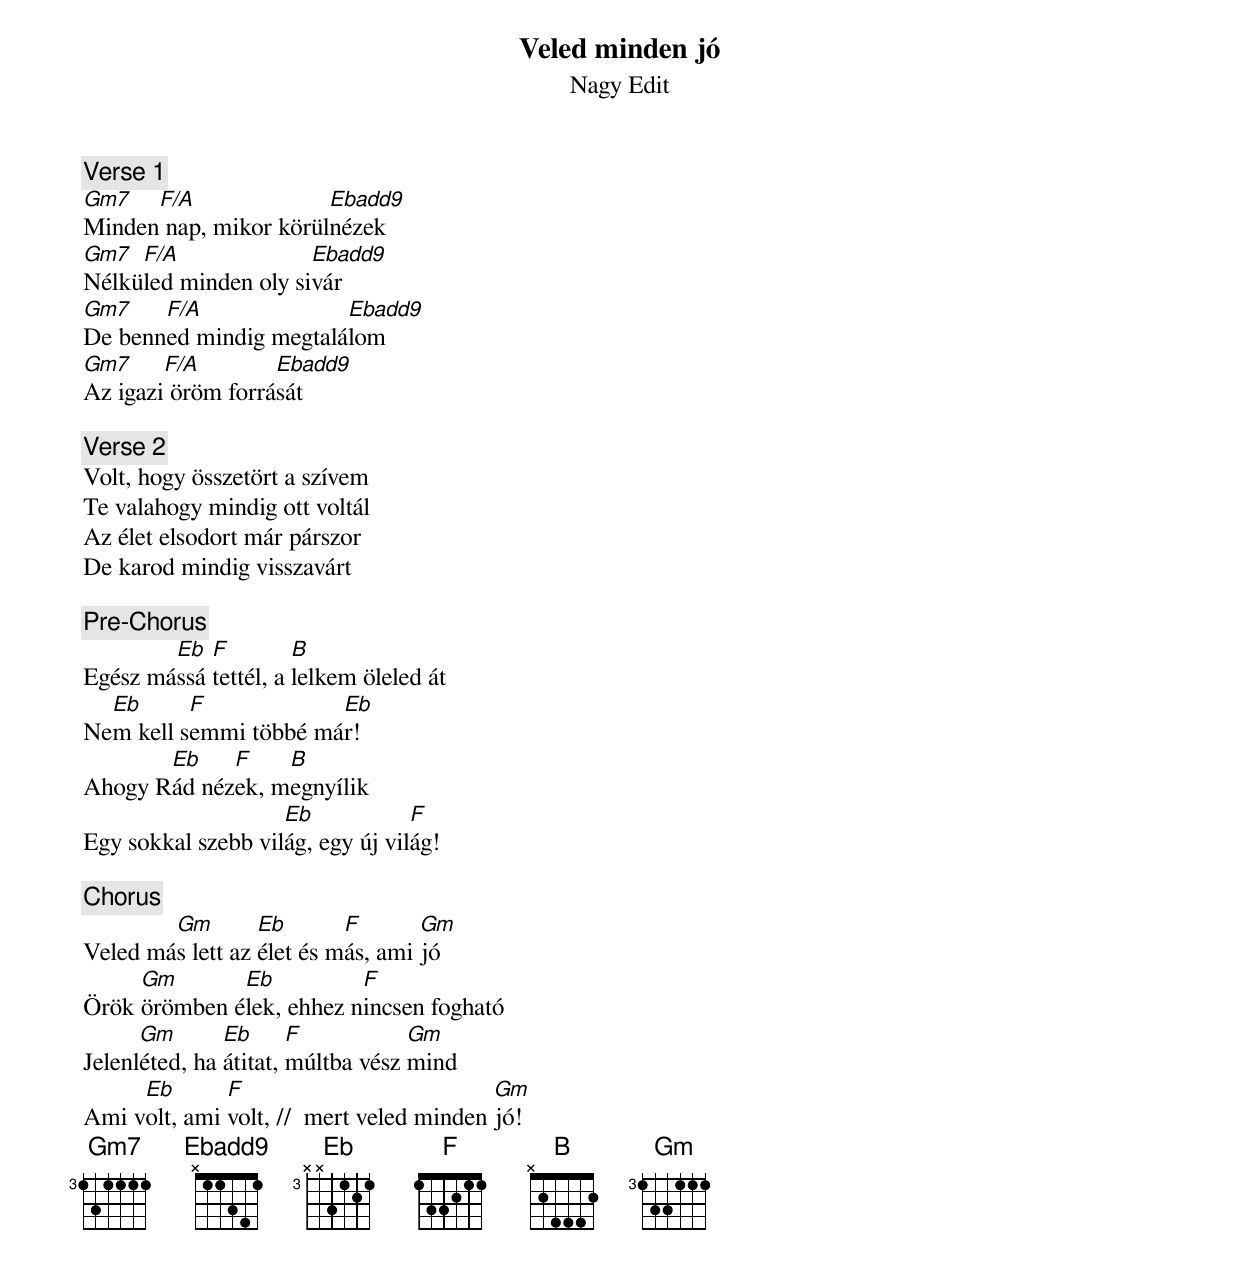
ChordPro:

{title: Veled minden jó}
{subtitle: Nagy Edit}

{c: Verse 1}
[Gm7]Minden[F/A] nap, mikor körül[Ebadd9]nézek
[Gm7]Nélkü[F/A]led minden oly si[Ebadd9]vár
[Gm7]De benn[F/A]ed mindig megtalá[Ebadd9]lom
[Gm7]Az igazi[F/A] öröm forrá[Ebadd9]sát

{c: Verse 2}
Volt, hogy összetört a szívem
Te valahogy mindig ott voltál
Az élet elsodort már párszor
De karod mindig visszavárt

{c: Pre-Chorus}
Egész má[Eb]ssá [F]tettél, a [B]lelkem öleled át
Ne[Eb]m kell s[F]emmi többé má[Eb]r!
Ahogy R[Eb]ád néz[F]ek, m[B]egnyílik
Egy sokkal szebb vil[Eb]ág, egy új vil[F]ág!

{c: Chorus}
Veled má[Gm]s lett az [Eb]élet és m[F]ás, ami [Gm]jó
Örök [Gm]örömben é[Eb]lek, ehhez n[F]incsen fogható
Jelenl[Gm]éted, ha [Eb]átitat, [F]múltba vész [Gm]mind
Ami v[Eb]olt, ami [F]volt, //  mert veled minden [Gm]jó!
